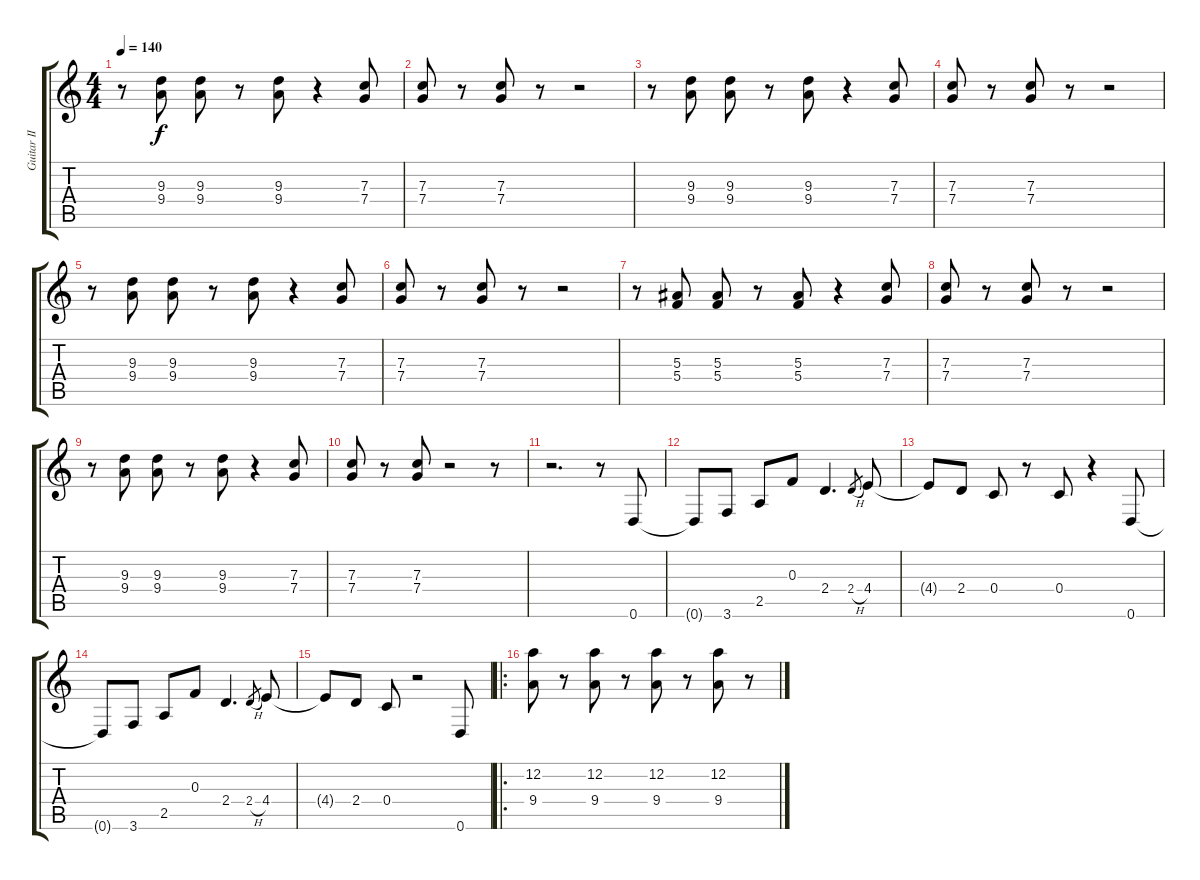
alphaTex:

\track ("Guitar II" "Guitar II") {instrument distortionguitar}
\staff {score tabs}
\tuning (D4 A3 F3 C3 G2 D2) {hide}
\ts (4 4)
\tempo 140
\clef g2
\ks c
r.8{dy f} (9.3 9.4).8 (9.3 9.4).8 r.8 (9.3 9.4).8 r.4 (7.3 7.4).8 |
(7.3 7.4).8 r.8 (7.3 7.4).8 r.8 r.2 |
r.8 (9.3 9.4).8 (9.3 9.4).8 r.8 (9.3 9.4).8 r.4 (7.3 7.4).8 |
(7.3 7.4).8 r.8 (7.3 7.4).8 r.8 r.2 |
r.8 (9.3 9.4).8 (9.3 9.4).8 r.8 (9.3 9.4).8 r.4 (7.3 7.4).8 |
(7.3 7.4).8 r.8 (7.3 7.4).8 r.8 r.2 |
r.8 (5.3 5.4).8 (5.3 5.4).8 r.8 (5.3 5.4).8 r.4 (7.3 7.4).8 |
(7.3 7.4).8 r.8 (7.3 7.4).8 r.8 r.2 |
r.8 (9.3 9.4).8 (9.3 9.4).8 r.8 (9.3 9.4).8 r.4 (7.3 7.4).8 |
(7.3 7.4).8 r.8 (7.3 7.4).8 r.2 r.8 |
r.2{d} r.8 0.6.8 |
0.6{t}.8 3.6.8 2.5.8 0.3.8 2.4.4{d} 2.4{h}.8{gr} 4.4.8 |
4.4{t}.8 2.4.8 0.4.8 r.8 0.4.8 r.4 0.6.8 |
0.6{t}.8 3.6.8 2.5.8 0.3.8 2.4.4{d} 2.4{h}.8{gr} 4.4.8 |
4.4{t}.8 2.4.8 0.4.8 r.2 0.6.8 |
\ro
(12.2 9.4).8{volume 11 instrument electricguitarclean} r.8 (12.2 9.4).8 r.8 (12.2 9.4).8 r.8 (12.2 9.4).8 r.8
